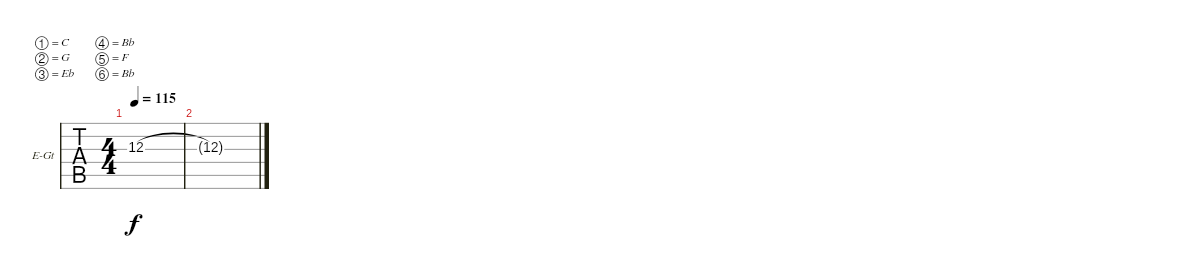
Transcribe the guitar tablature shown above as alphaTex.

\bracketExtendMode groupsimilarinstruments
\firstSystemTrackNameOrientation horizontal
\otherSystemsTrackNameOrientation horizontal
\track ("Lead" "E-Gt") {instrument distortionguitar}
\staff {tabs}
\tuning (C4 G3 Eb3 Bb2 F2 Bb1)
\ts (4 4)
\tempo 115
\clef g2
\ks cminor
12.3{t}.1{dy f} |
12.3{t}.1
